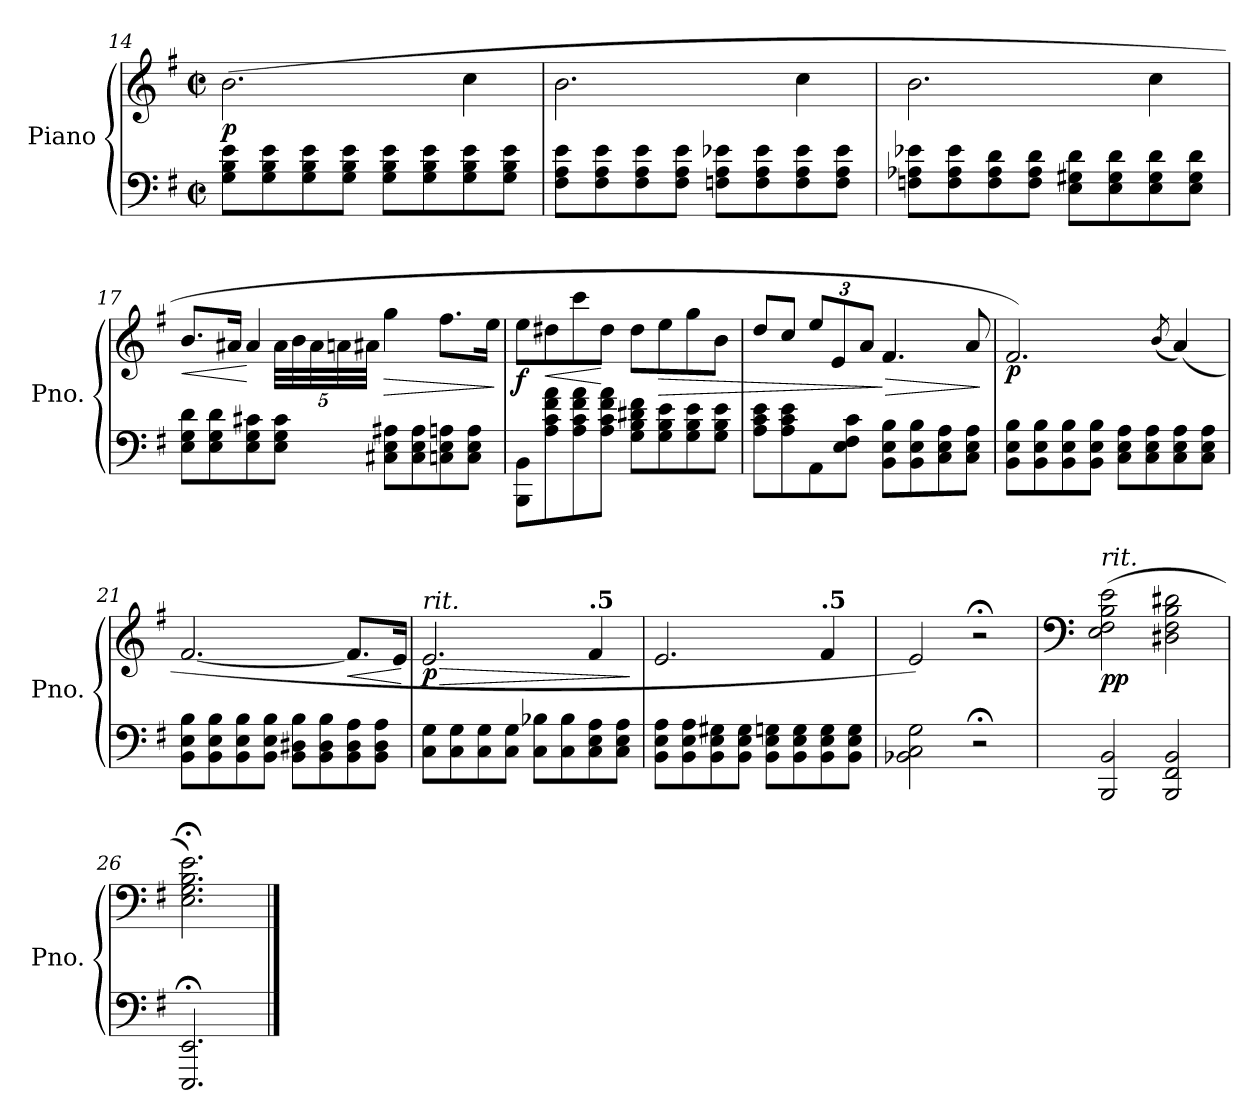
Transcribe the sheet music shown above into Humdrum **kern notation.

**kern	**kern	**dynam
*part1	*part1	*part1
*staff2	*staff1	*staff1/2
*I"Piano	*	*
*I'Pno.	*	*
*clefF4	*clefG2	*
*k[f#]	*k[f#]	*
*M2/2	*M2/2	*
*met(c|)	*met(c|)	*
=14	=14	=14
!	!	!LO:DY:b
8G\ 8B\ 8e\L	(2.b\	p
8G\ 8B\ 8e\	.	.
8G\ 8B\ 8e\	.	.
8G\ 8B\ 8e\J	.	.
8G\ 8B\ 8e\L	.	.
8G\ 8B\ 8e\	.	.
8G\ 8B\ 8e\	4cc\	.
8G\ 8B\ 8e\J	.	.
=15	=15	=15
8F#\ 8A\ 8e\L	2.b\	.
8F#\ 8A\ 8e\	.	.
8F#\ 8A\ 8e\	.	.
8F#\ 8A\ 8e\J	.	.
8Fn\ 8A\ 8e-X\L	.	.
8F\ 8A\ 8e-\	.	.
8F\ 8A\ 8e-\	4cc\	.
8F\ 8A\ 8e-\J	.	.
!!LO:LB:g=z
=16	=16	=16
8Fn\ 8A-X\ 8e-X\L	2.b\	.
8F\ 8A-\ 8e-\	.	.
8F\ 8A-\ 8d\	.	.
8F\ 8A-\ 8d\J	.	.
8E\ 8G#X\ 8d\L	.	.
8E\ 8G#\ 8d\	.	.
8E\ 8G#\ 8d\	4cc\	.
8E\ 8G#\ 8d\J	.	.
=17	=17	=17
!	!	!LO:HP:b
*	*^	*
8E\ 8G\ 8d\L	8.b/L	4.reyy	<
8E\ 8G\ 8d\	.	.	.
.	16a#X/Jk	.	.
8E\ 8G\ 8c#X\	4a#/	.	[
*	*	*Xbrackettup	*
8E\ 8G\ 8c#\J	.	40a#\LLL	.
.	.	40b\	.
.	.	40a#\	.
.	.	40an\	.
.	.	40a#X\JJJ	.
!	!	!	!LO:HP:b
8C#X\ 8E\ 8A#X\L	4gg\	2rcyy	>
8C#\ 8E\ 8A#\	.	.	.
8Cn\ 8E\ 8An\	8.ff#\L	.	.
8C\ 8E\ 8A\J	.	.	.
.	16ee\Jk	.	.
*	*v	*v	*
.	.	]
=18	=18	=18
*	*^	*
!	!	!	!LO:DY:b
8BBB\ 8BB\L	8ee\L	1ryy	f
!	!	!	!LO:HP:b
8A\ 8c\ 8f#\ 8a\	8dd#X\	.	<
8A\ 8c\ 8f#\ 8a\	8ccc\	.	.
8A\ 8c\ 8f#\ 8a\J	8dd#\J	.	[
8G\ 8B\ 8d#X\ 8f#\L	8dd#\L	.	.
!	!	!	!LO:HP:b
8G\ 8B\ 8e\	8ee\	.	>
8G\ 8B\ 8e\	8gg\	.	.
8G\ 8B\ 8e\J	8b\J	.	.
*	*v	*v	*
!!LO:LB:g=z
=19	=19	=19
8A\ 8c\ 8e\L	8dd/L	.
8A\ 8c\ 8e\	8cc/J	.
8AA\	12ee/L	.
.	12e/	.
8E\ 8F#\ 8c\J	.	.
.	12a/J	.
!	!	!LO:HP:n=1:b
8BB\ 8E\ 8B\L	4.f#/	] >
8BB\ 8E\ 8B\	.	.
8C\ 8E\ 8A\	.	.
8C\ 8E\ 8A\J	8a/	.
.	.	]
=20	=20	=20
!	!	!LO:DY:b
8BB\ 8E\ 8B\L	2.f#/)	p
8BB\ 8E\ 8B\	.	.
8BB\ 8E\ 8B\	.	.
8BB\ 8E\ 8B\J	.	.
8C\ 8E\ 8A\L	.	.
8C\ 8E\ 8A\	.	.
.	(8qb/	.
8C\ 8E\ 8A\	(4a/)	.
8C\ 8E\ 8A\J	.	.
=21	=21	=21
*	*^	*
8BB\ 8E\ 8B\L	[2.f#/	1rAyy	.
8BB\ 8E\ 8B\	.	.	.
8BB\ 8E\ 8B\	.	.	.
8BB\ 8E\ 8B\J	.	.	.
8BB\ 8D#X\ 8B\L	.	.	.
8BB\ 8D#\ 8B\	.	.	.
!	!	!	!LO:HP:b
8BB\ 8D#\ 8A\	8.f#/L]	.	<
8BB\ 8D#\ 8A\J	.	.	.
.	16e/Jk	.	.
*	*v	*v	*
.	.	[
=22	=22	=22
*	*MM55	*
!	!LO:TX:a:i:t=rit.	!
!	!	!LO:HP:b
!	!	!LO:DY:n=1:b
8C\ 8G\L	2.e/	> p
8C\ 8G\	.	.
8C\ 8G\	.	.
8C\ 8G\J	.	.
8C\ 8B-X\L	.	.
8C\ 8B-\	.	.
*	*MM47	*
!	!LO:TX:a:B:t=.5	!
8C\ 8E\ 8A\	4f#/	.
8C\ 8E\ 8A\J	.	.
.	.	]
!!LO:PB:g=z
=23	=23	=23
*	*MM45	*
8BB\ 8E\ 8A\L	2.e/	.
8BB\ 8E\ 8A\	.	.
8BB\ 8E\ 8G#X\	.	.
8BB\ 8E\ 8G#\J	.	.
8BB\ 8E\ 8Gn\L	.	.
8BB\ 8E\ 8G\	.	.
*	*MM37	*
!	!LO:TX:a:B:t=.5	!
8BB\ 8E\ 8G\	4f#/	.
8BB\ 8E\ 8G\J	.	.
=24	=24	=24
*	*MM35	*
2BB-X\ 2C\ 2G\	2e/)	.
*	*MM45	*
2r;<	2r;<	.
=25	=25	=25
*	*clefF4	*
*	*MM40	*
*	*^	*
!	!LO:TX:a:i:t=rit.	!	!
!	!	!	!LO:DY:b
2BBB/ 2BB/	(2E\ 2F#\ 2B\ 2e\	1rCCyy	pp
*	*MM30	*	*
2BBB/ 2FF#/ 2BB/	2D#X\ 2F#\ 2B\ 2d#X\	.	.
*	*v	*v	*
=26	=26	=26
*	*MM28	*
2.EEE/; 2.EE/;	2.E\;< 2.G\;< 2.B\;< 2.e\;<)	.
==	==	==
*-	*-	*-
